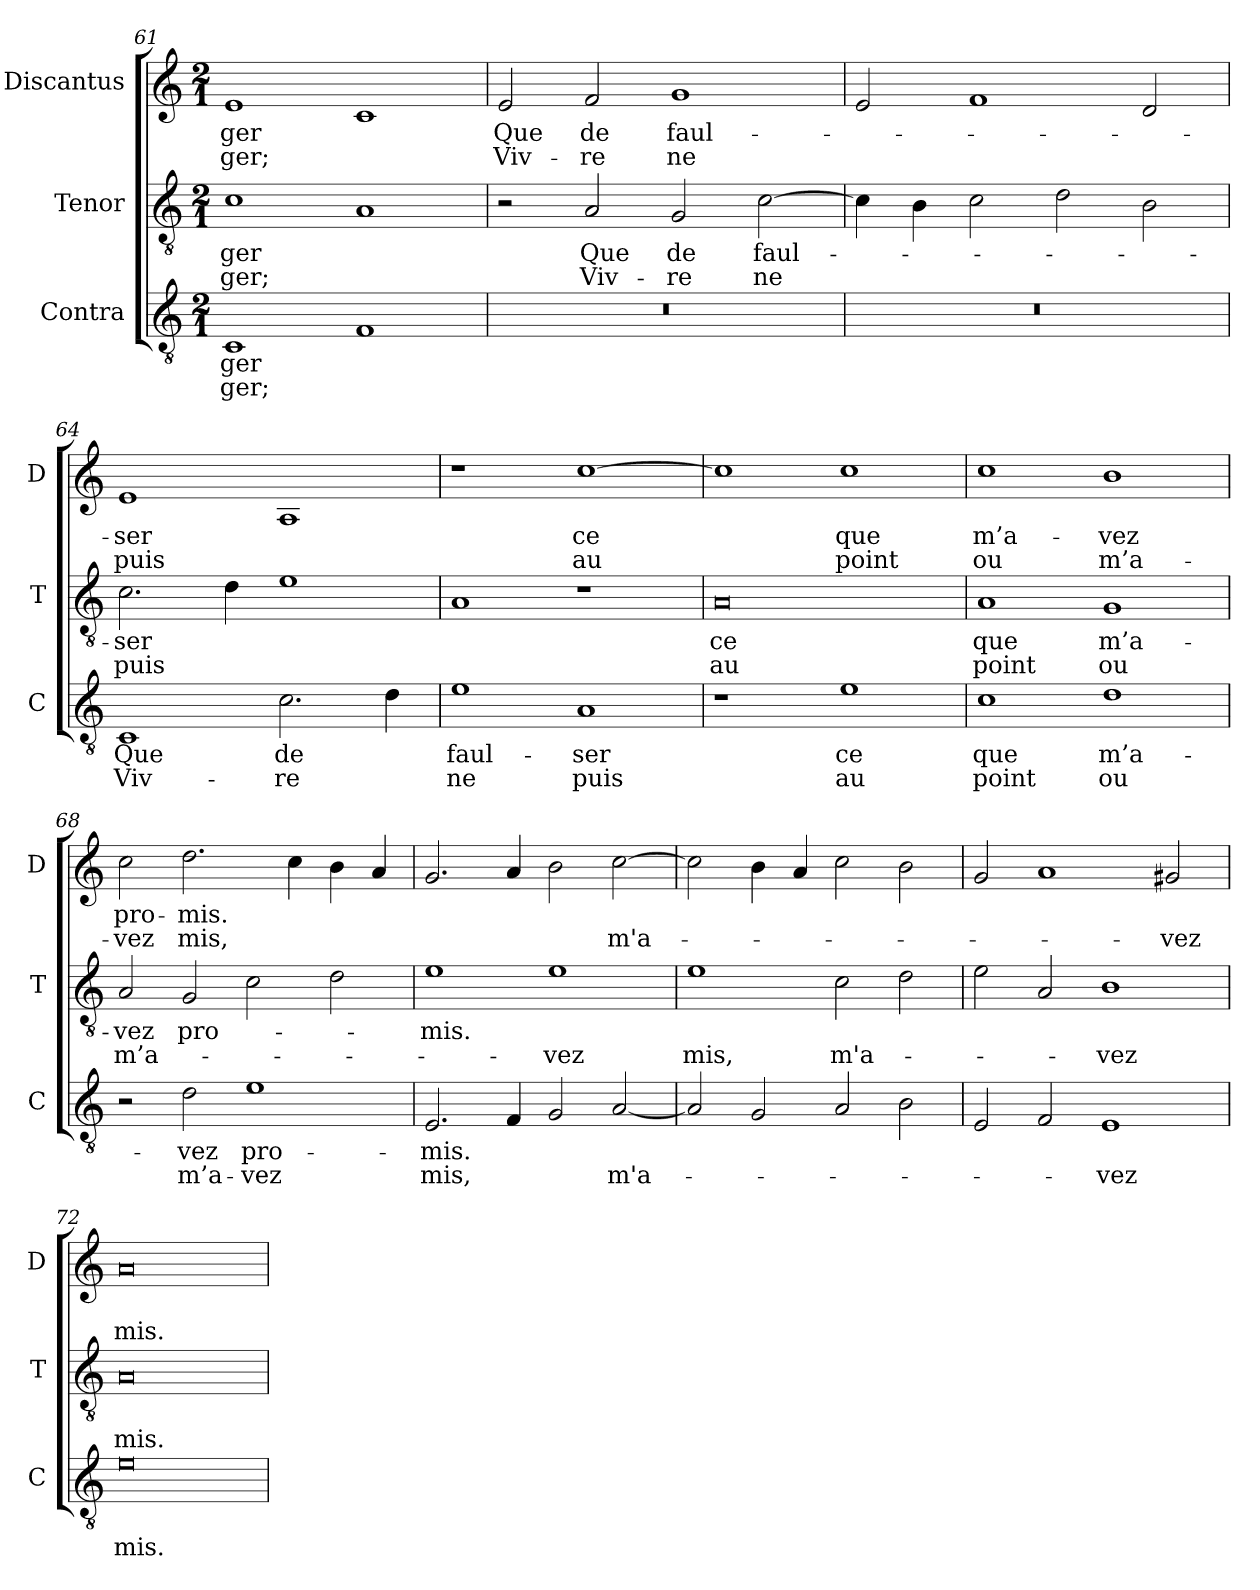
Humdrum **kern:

**kern	**text	**text	**kern	**text	**text	**kern	**text	**text
*part3	*part3	*part3	*part2	*part2	*part2	*part1	*part1	*part1
*staff3	*staff3	*staff3	*staff2	*staff2	*staff2	*staff1	*staff1	*staff1
*I"Contra	*	*	*I"Tenor	*	*	*I"Discantus	*	*
*I'C	*	*	*I'T	*	*	*I'D	*	*
*clefGv2	*	*	*clefGv2	*	*	*clefG2	*	*
*k[]	*	*	*k[]	*	*	*k[]	*	*
*M2/1	*	*	*M2/1	*	*	*M2/1	*	*
=61	=61	=61	=61	=61	=61	=61	=61	=61
1C	-ger	-ger;	1c	-ger	-ger;	1e	-ger	-ger;
1F	.	.	1A	.	.	1c	.	.
=62	=62	=62	=62	=62	=62	=62	=62	=62
0r	.	.	2r	.	.	2e/	Que	Viv-
.	.	.	2A/	Que	Viv-	2f/	de	-re
.	.	.	2G/	de	-re	1g	faul-	ne
.	.	.	[2c\	faul-	ne	.	.	.
=63	=63	=63	=63	=63	=63	=63	=63	=63
0r	.	.	4c\]	.	.	2e/	.	.
.	.	.	4B\	.	.	.	.	.
.	.	.	2c\	.	.	1f	.	.
.	.	.	2d\	.	.	.	.	.
.	.	.	2B\	.	.	2d/	.	.
=64	=64	=64	=64	=64	=64	=64	=64	=64
1C	Que	Viv-	2.c\	-ser	puis	1e	-ser	puis
.	.	.	4d\	.	.	.	.	.
2.c\	de	-re	1e	.	.	1A	.	.
4d\	.	.	.	.	.	.	.	.
=65	=65	=65	=65	=65	=65	=65	=65	=65
1e	faul-	ne	1A	.	.	1r	.	.
1A	-ser	puis	1r	.	.	[1cc	ce	au
=66	=66	=66	=66	=66	=66	=66	=66	=66
1r	.	.	0A	ce	au	1cc]	.	.
1e	ce	au	.	.	.	1cc	que	point
=67	=67	=67	=67	=67	=67	=67	=67	=67
1c	que	point	1A	que	point	1cc	m’a-	ou
1d	m’a-	ou	1G	m’a-	ou	1b	-vez	m’a-
=68	=68	=68	=68	=68	=68	=68	=68	=68
2r	.	.	2A/	-vez	m’a-	2cc\	pro-	-vez
2d\	-vez	m’a-	2G/	pro-	.	2.dd\	-mis.	mis,
1e	pro-	-vez	2c\	.	.	.	.	.
.	.	.	.	.	.	4cc\	.	.
.	.	.	2d\	.	.	4b\	.	.
.	.	.	.	.	.	4a/	.	.
=69	=69	=69	=69	=69	=69	=69	=69	=69
2.E/	-mis.	mis,	1e	-mis.	.	2.g/	.	.
4F/	.	.	.	.	.	4a/	.	.
2G/	.	.	1e	.	-vez	2b\	.	.
[2A/	.	m'a-	.	.	.	[2cc\	.	m'a-
=70	=70	=70	=70	=70	=70	=70	=70	=70
2A/]	.	.	1e	.	mis,	2cc\]	.	.
2G/	.	.	.	.	.	4b\	.	.
.	.	.	.	.	.	4a/	.	.
2A/	.	.	2c\	.	m'a-	2cc\	.	.
2B\	.	.	2d\	.	.	2b\	.	.
=71	=71	=71	=71	=71	=71	=71	=71	=71
2E/	.	.	2e\	.	.	2g/	.	.
2F/	.	.	2A/	.	.	1a	.	.
1E	.	-vez	1B	.	-vez	.	.	.
.	.	.	.	.	.	2g#X/	.	-vez
=72	=72	=72	=72	=72	=72	=72	=72	=72
0e	.	mis.	0A	.	mis.	0a	.	mis.
=	=	=	=	=	=	=	=	=
*-	*-	*-	*-	*-	*-	*-	*-	*-
